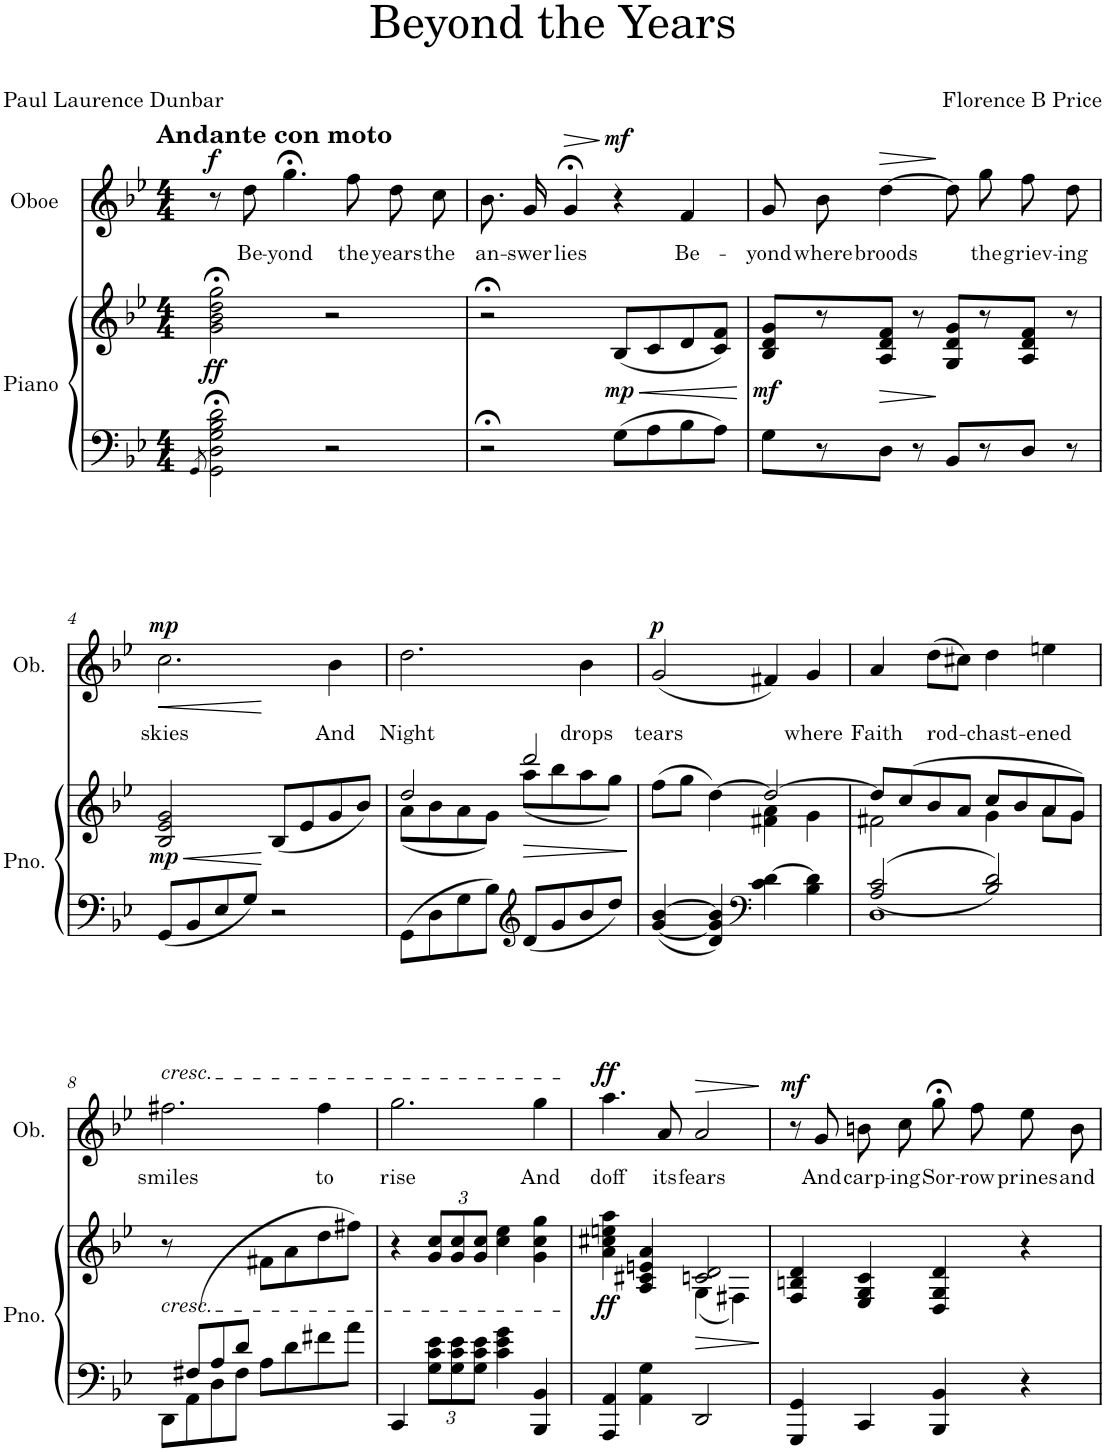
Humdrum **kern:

**kern	**kern	**dynam	**kern	**text	**dynam
*part2	*part2	*part2	*part1	*part1	*part1
*staff3	*staff2	*staff2/3	*staff1	*staff1	*staff1
*I"Piano	*	*	*I"Oboe	*	*
*I'Pno.	*	*	*I'Ob.	*	*
*clefF4	*clefG2	*	*clefG2	*	*
*k[b-e-]	*k[b-e-]	*	*k[b-e-]	*	*
*M4/4	*M4/4	*	*M4/4	*	*
=1	=1	=1	=1	=1	=1
8qGG/	.	.	.	.	.
!	!	!	!LO:TX:a:B:t=Andante con moto	!	!
!	!	!LO:DY:b	!	!	!LO:DY:a
2GG\;< 2D\;< 2G\;< 2B-\;< 2d\;<	2g\;< 2b-\;< 2dd\;< 2gg\;<	ff	8r	.	f
!	!	!	!	!LO:LY:b	!
.	.	.	8dd\	Be-	.
!	!	!	!	!LO:LY:b	!
.	.	.	4.gg;<\	-yond	.
2r	2r	.	.	.	.
!	!	!	!	!LO:LY:b	!
.	.	.	8ff\	the	.
!	!	!	!	!LO:LY:b	!
.	.	.	8dd\	years	.
!	!	!	!	!LO:LY:b	!
.	.	.	8cc\	the	.
=2	=2	=2	=2	=2	=2
!	!	!	!	!LO:LY:b	!
2r;<	2r;<	.	8.b-\	an-	.
!	!	!	!	!LO:LY:b	!
.	.	.	16g/	-swer	.
!	!	!	!	!LO:LY:b	!LO:HP:b
.	.	.	4g;</	lies	>
!	!	!LO:HP:b	!	!	!
!	!	!LO:DY:n=1:b	!	!	!LO:DY:n=1:a
8G\L	(8B-/L	< mp	4r	.	] mf
8A\	8c/	.	.	.	.
!	!	!	!	!LO:LY:b	!
8B-\	8d/	.	4f/	Be-	.
8A\J	8c/ 8f/J)	.	.	.	.
.	.	[	.	.	.
=3	=3	=3	=3	=3	=3
!	!	!LO:DY:b	!	!LO:LY:b	!
8G\L	8B-/ 8d/ 8g/L	mf	8g/	-yond	.
!	!	!	!	!LO:LY:b	!
8r	8r	.	8b-\	where	.
!	!	!LO:HP:b	!	!LO:LY:b	!LO:HP:b
8D\J	8A/ 8d/ 8f/J	>	[4dd\	broods	>
8r	8r	.	.	.	.
8BB-/L	8G/ 8d/ 8g/L	]	8dd\]	.	]
!	!	!	!	!LO:LY:b	!
8r	8r	.	8gg\	the	.
!	!	!	!	!LO:LY:b	!
8D/J	8A/ 8d/ 8f/J	.	8ff\	griev-	.
!	!	!	!	!LO:LY:b	!
8r	8r	.	8dd\	-ing	.
!!LO:LB:g=z
=4	=4	=4	=4	=4	=4
!	!	!LO:HP:b	!	!LO:LY:b	!LO:HP:b
!	!	!LO:DY:n=1:b	!	!	!LO:DY:n=1:a
8GG/L	2B-/ 2e-/ 2g/	< mp	2.cc\	skies	< mp
8BB-/	.	.	.	.	.
8E-/	.	.	.	.	.
8G/J	.	.	.	.	.
2r	(8B-/L	[	.	.	.
.	8e-/	.	.	.	.
!	!	!	!	!LO:LY:b	!
.	8g/	.	4b-\	And	[
.	8b-/J)	.	.	.	.
=5	=5	=5	=5	=5	=5
*	*^	*	*	*	*
!	!	!	!	!	!LO:LY:b	!
8GG\L	2dd/	(8a\L	.	2.dd\	Night	.
8D\	.	8b-\	.	.	.	.
8G\	.	8a\	.	.	.	.
8B-\J	.	8g\J)	.	.	.	.
*clefG2	*	*	*	*	*	*
!	!	!	!LO:HP:b	!	!	!
8d/L	2ddd/	(8aa\L	>	.	.	.
8g/	.	8bb-\	.	.	.	.
!	!	!	!	!	!LO:LY:b	!
8b-/	.	8aa\	.	4b-\	drops	.
8dd/J	.	8gg\J)	.	.	.	.
*	*v	*v	*	*	*	*
.	.	]	.	.	.
=6	=6	=6	=6	=6	=6
*	*^	*	*	*	*
!	!	!	!	!	!LO:LY:b	!LO:DY:a
[4g/ [4b-/	(8ff\L	2ryy	.	(2g/	tears	p
.	8gg\J	.	.	.	.	.
4d/ 4g/] 4b-/]	[4dd\)	.	.	.	.	.
*clefF4	*	*	*	*	*	*
4c\ [4d\	2dd/_	4f#X\ 4a\	.	4f#X/)	.	.
!	!	!	!	!	!LO:LY:b	!
4B-\ 4d\]	.	4g\	.	4g/	where	.
=7	=7	=7	=7	=7	=7	=7
*^	*	*	*	*	*	*
!	!	!	!	!	!	!LO:LY:b	!
2A/ 2c/	1D	8dd/L]	2f#X\	.	4a/	Faith	.
.	.	(8cc/	.	.	.	.	.
!	!	!	!	!	!	!LO:LY:b	!
.	.	8b-/	.	.	(8dd\L	rod-	.
.	.	8a/J	.	.	8cc#X\J)	.	.
!	!	!	!	!	!	!LO:LY:b	!
2B-/ 2d/	.	8cc/L	4g\	.	4dd\	-chast-	.
.	.	8b-/	.	.	.	.	.
!	!	!	!	!	!	!LO:LY:b	!
.	.	8a/	8a\L	.	4een\	-ened	.
.	.	8g/J)	8g\J	.	.	.	.
!!LO:LB:g=z
=8	=8	=8	=8	=8	=8	=8	=8
!	!	!	!	!	!LO:TX:a:i:t=cresc.	!	!
!	!	!LO:TX:b:i:t=cresc.	!	!	!	!	!
!	!	!	!	!	!	!LO:LY:b	!
*	*	*v	*v	*	*	*	*
8ryy	8DD\L	8r	.	2.ff#X\	smiles	.
(8F#X/L	8AA\	4.ryy	.	.	.	.
8A/	8D\	.	.	.	.	.
8d/J	8F#\J	.	.	.	.	.
2ryy	8A\L	8f#X\L	.	.	.	.
.	8d\	8a\	.	.	.	.
!	!	!	!	!	!LO:LY:b	!
.	8f#X\	8dd\	.	4ff#\	to	.
.	8a\J	8ff#X\J)	.	.	.	.
=9	=9	=9	=9	=9	=9	=9
!	!	!	!	!	!LO:LY:b	!
*v	*v	*	*	*	*	*
4CC/	4r	.	2.gg\	rise	.
*Xbrackettup	*Xbrackettup	*	*	*	*
12G\ 12c\ 12e-\L	12g/ 12cc/L	.	.	.	.
12G\ 12c\ 12e-\	12g/ 12cc/	.	.	.	.
12G\ 12c\ 12e-\J	12g/ 12cc/J	.	.	.	.
4c\ 4e-\ 4g\	4cc\ 4ee-\	.	.	.	.
!	!	!	!	!LO:LY:b	!
4BBB-/ 4BB-/	4g\ 4cc\ 4gg\	.	4gg\	And	.
=10	=10	=10	=10	=10	=10
*	*^	*	*	*	*
!	!	!	!LO:DY:b	!	!LO:LY:b	!LO:DY:a
4AAA/ 4AA/	4a\ 4cc#X\ 4een\ 4aa\	2ryy	ff	4.aa\	doff	ff
4AA\ 4G\	4A/ 4c#X/ 4en/ 4a/	.	.	.	.	.
!	!	!	!	!	!LO:LY:b	!
.	.	.	.	8a/	its	.
!	!	!	!LO:HP:b	!	!LO:LY:b	!LO:HP:b
2DD/	2cn/ 2d/	(4G\	>	2a/	fears	>
.	.	4F#X\)	.	.	.	.
*	*v	*v	*	*	*	*
.	.	]	.	.	]
=11	=11	=11	=11	=11	=11
!	!	!	!	!	!LO:DY:a
4GGG/ 4GG/	4F/ 4Bn/ 4d/	.	8r	.	mf
!	!	!	!	!LO:LY:b	!
.	.	.	8g/	And	.
!	!	!	!	!LO:LY:b	!
4CC/	4E-/ 4G/ 4c/	.	8bn\	carp-	.
!	!	!	!	!LO:LY:b	!
.	.	.	8cc\	-ing	.
!	!	!	!	!LO:LY:b	!
4BBB-/ 4BB-/	4D/ 4G/ 4d/	.	8gg;<\	Sor-	.
!	!	!	!	!LO:LY:b	!
.	.	.	8ff\	-row	.
!	!	!	!	!LO:LY:b	!
4r	4r	.	8ee-\	prines	.
!	!	!	!	!LO:LY:b	!
.	.	.	8b\	and	.
=	=	=	=	=	=
*-	*-	*-	*-	*-	*-
